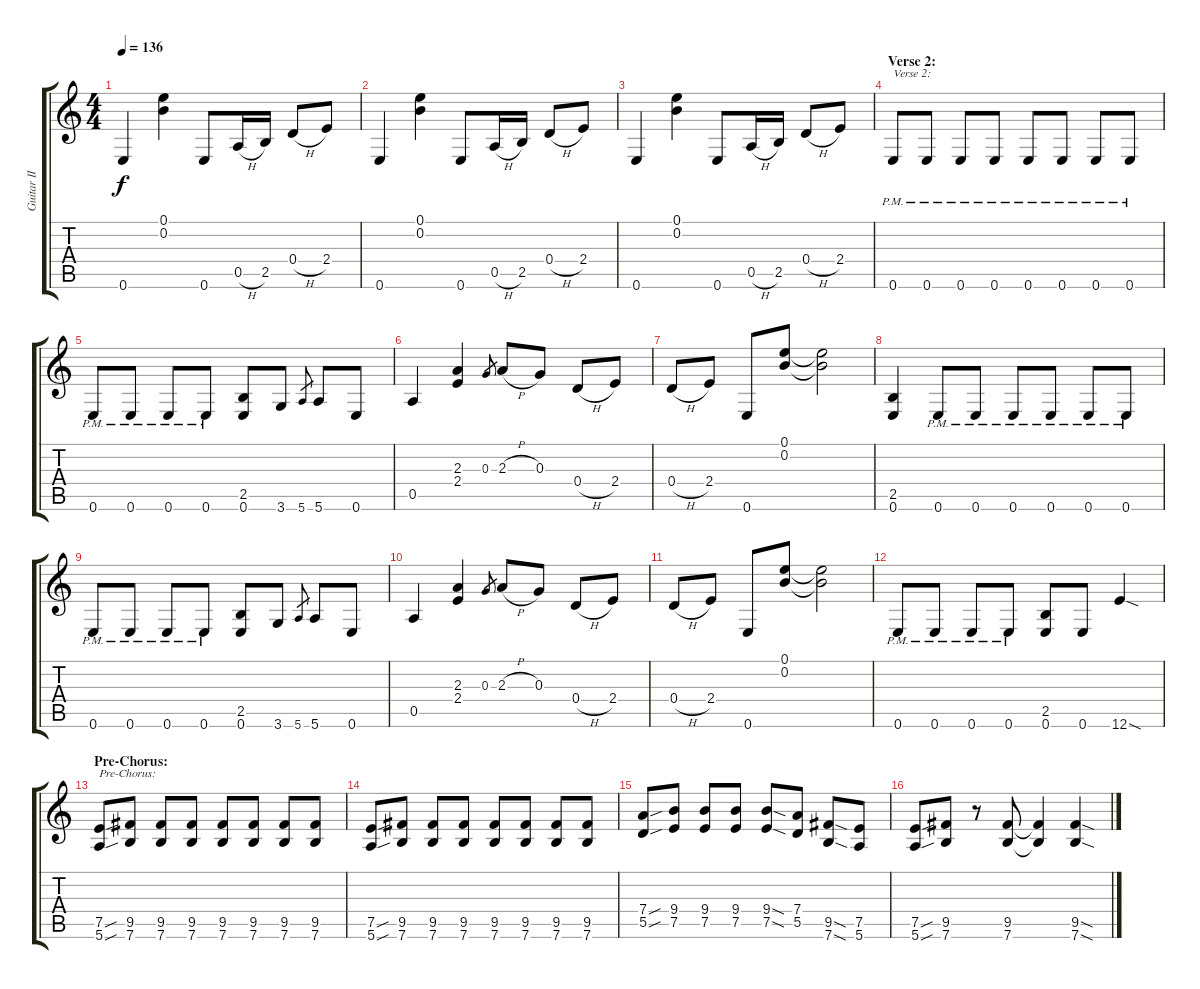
\track ("Guitar II" "Guitar II") {instrument distortionguitar}
\staff {score tabs}
\tuning (E4 B3 G3 D3 A2 E2) {hide}
\ts (4 4)
\tempo 136
\clef g2
\ks c
0.6.4{dy f} (0.1 0.2).4 0.6.8 0.5{h}.16 2.5.16 0.4{h}.8 2.4.8 |
0.6.4 (0.1 0.2).4 0.6.8 0.5{h}.16 2.5.16 0.4{h}.8 2.4.8 |
0.6.4 (0.1 0.2).4 0.6.8 0.5{h}.16 2.5.16 0.4{h}.8 2.4.8 |
\section ("" "Verse 2:")
0.6{pm}.8{txt "Verse 2:"} 0.6{pm}.8 0.6{pm}.8 0.6{pm}.8 0.6{pm}.8 0.6{pm}.8 0.6{pm}.8 0.6{pm}.8 |
0.6{pm}.8 0.6{pm}.8 0.6{pm}.8 0.6{pm}.8 (2.5 0.6).8 3.6.8 5.6.8{gr} 5.6.8 0.6.8 |
0.5.4 (2.3 2.4).4 0.3.8{gr} 2.3{h}.8 0.3.8 0.4{h}.8 2.4.8 |
0.4{h}.8 2.4.8 0.6.8 (0.1 0.2).8 (0.1{t} 0.2{t}).2 |
(2.5 0.6).4 0.6{pm}.8 0.6{pm}.8 0.6{pm}.8 0.6{pm}.8 0.6{pm}.8 0.6{pm}.8 |
0.6{pm}.8 0.6{pm}.8 0.6{pm}.8 0.6{pm}.8 (2.5 0.6).8 3.6.8 5.6.8{gr} 5.6.8 0.6.8 |
0.5.4 (2.3 2.4).4 0.3.8{gr} 2.3{h}.8 0.3.8 0.4{h}.8 2.4.8 |
0.4{h}.8 2.4.8 0.6.8 (0.1 0.2).8 (0.1{t} 0.2{t}).2 |
0.6{pm}.8 0.6{pm}.8 0.6{pm}.8 0.6{pm}.8 (2.5 0.6).8 0.6.8 12.6{sod}.4 |
\section ("" "Pre-Chorus:")
(7.5{sou} 5.6{sou}).8{txt "Pre-Chorus:"} (9.5 7.6).8 (9.5 7.6).8 (9.5 7.6).8 (9.5 7.6).8 (9.5 7.6).8 (9.5 7.6).8 (9.5 7.6).8 |
(7.5{sou} 5.6{sou}).8 (9.5 7.6).8 (9.5 7.6).8 (9.5 7.6).8 (9.5 7.6).8 (9.5 7.6).8 (9.5 7.6).8 (9.5 7.6).8 |
(7.4{sou} 5.5{sou}).8 (9.4 7.5).8 (9.4 7.5).8 (9.4 7.5).8 (9.4{sod} 7.5{sod}).8 (7.4 5.5).8 (9.5{sod} 7.6{sod}).8 (7.5 5.6).8 |
(7.5{sou} 5.6{sou}).8 (9.5 7.6).8 r.8 (9.5 7.6).8 (9.5{t} 7.6{t}).4 (9.5{sod} 7.6{sod}).4
